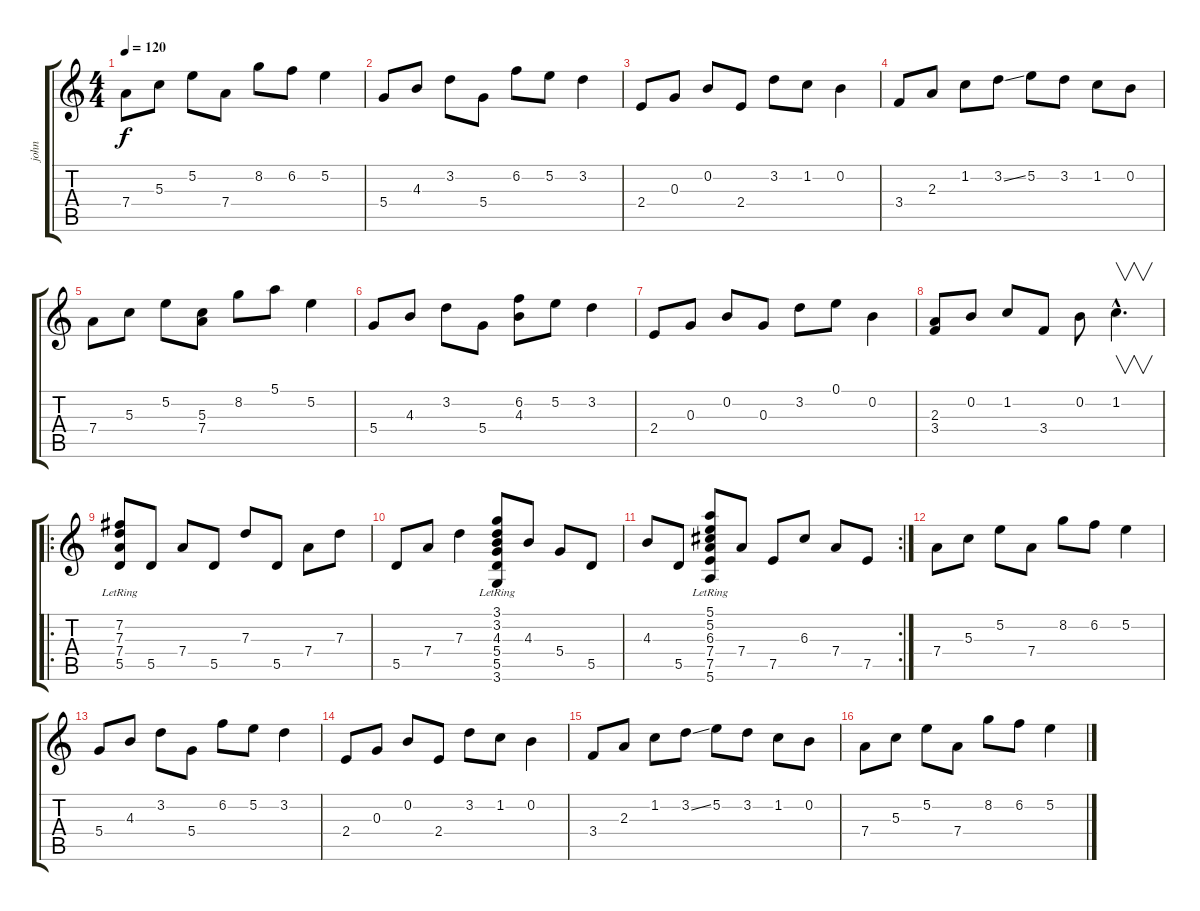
\track ("john " "john ") {instrument electricguitarclean}
\staff {score tabs}
\tuning (E4 B3 G3 D3 A2 E2) {hide}
\ts (4 4)
\tempo 120
\clef g2
\ks c
7.4.8{dy f} 5.3.8 5.2.8 7.4.8 8.2.8 6.2.8 5.2.4 |
5.4.8 4.3.8 3.2.8 5.4.8 6.2.8 5.2.8 3.2.4 |
2.4.8 0.3.8 0.2.8 2.4.8 3.2.8 1.2.8 0.2.4 |
3.4.8 2.3.8 1.2.8 3.2{ss}.8 5.2.8 3.2.8 1.2.8 0.2.8 |
7.4.8 5.3.8 5.2.8 (5.3 7.4).8 8.2.8 5.1.8 5.2.4 |
5.4.8 4.3.8 3.2.8 5.4.8 (6.2 4.3).8 5.2.8 3.2.4 |
2.4.8 0.3.8 0.2.8 0.3.8 3.2.8 0.1.8 0.2.4 |
(2.3 3.4).8 0.2.8 1.2.8 3.4.8 0.2.8 1.2{hac}.4{v d} |
\ro
(7.2{lr} 7.3{lr} 7.4{lr} 5.5{lr}).8 5.5.8 7.4.8 5.5.8 7.3.8 5.5.8 7.4.8 7.3.8 |
5.5.8 7.4.8 7.3.4 (3.1{lr} 3.2{lr} 4.3{lr} 5.4{lr} 5.5{lr} 3.6{lr}).8 4.3.8 5.4.8 5.5.8 |
\rc 2
4.3.8 5.5.8 (5.1{lr} 5.2{lr} 6.3{lr} 7.4{lr} 7.5{lr} 5.6{lr}).8 7.4.8 7.5.8 6.3.8 7.4.8 7.5.8 |
7.4.8 5.3.8 5.2.8 7.4.8 8.2.8 6.2.8 5.2.4 |
5.4.8 4.3.8 3.2.8 5.4.8 6.2.8 5.2.8 3.2.4 |
2.4.8 0.3.8 0.2.8 2.4.8 3.2.8 1.2.8 0.2.4 |
3.4.8 2.3.8 1.2.8 3.2{ss}.8 5.2.8 3.2.8 1.2.8 0.2.8 |
7.4.8 5.3.8 5.2.8 7.4.8 8.2.8 6.2.8 5.2.4
